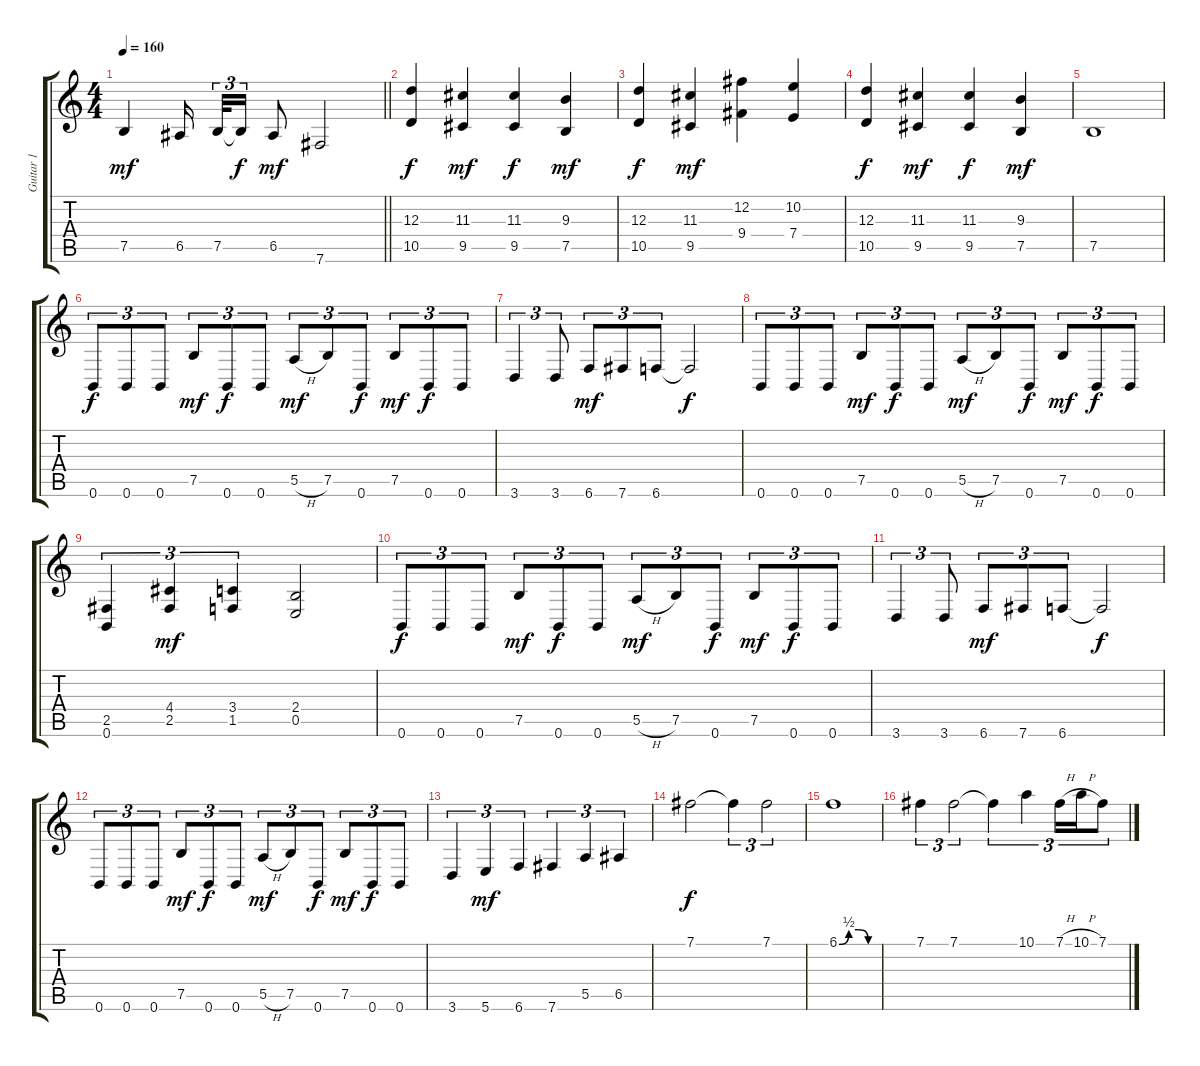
\track ("Guitar 1" "Guitar 1") {instrument overdrivenguitar}
\staff {score tabs}
\tuning (B3 Gb3 D3 A2 E2 B1) {hide}
\ts (4 4)
\tempo 160
\clef g2
\barLineRight lightlight
\ks c
7.5.4{dy mf} 6.5.16{beam splitsecondary} 7.5.32{tu (3 2)} 7.5{t}.16{tu (3 2) dy f} 6.5.8{dy mf} 7.6.2 |
(12.3 10.5).4{dy f} (11.3 9.5).4{dy mf} (11.3 9.5).4{dy f} (9.3 7.5).4{dy mf} |
(12.3 10.5).4{dy f} (11.3 9.5).4{dy mf} (12.2 9.4).4 (10.2 7.4).4 |
(12.3 10.5).4{dy f} (11.3 9.5).4{dy mf} (11.3 9.5).4{dy f} (9.3 7.5).4{dy mf} |
7.5.1 |
0.6.8{tu (3 2) dy f} 0.6.8{tu (3 2)} 0.6.8{tu (3 2)} 7.5.8{tu (3 2) dy mf} 0.6.8{tu (3 2) dy f} 0.6.8{tu (3 2)} 5.5{h}.8{tu (3 2) dy mf} 7.5.8{tu (3 2)} 0.6.8{tu (3 2) dy f} 7.5.8{tu (3 2) dy mf} 0.6.8{tu (3 2) dy f} 0.6.8{tu (3 2)} |
3.6.4{tu (3 2)} 3.6.8{tu (3 2)} 6.6.8{tu (3 2) dy mf} 7.6.8{tu (3 2)} 6.6.8{tu (3 2)} 6.6{t}.2{dy f} |
0.6.8{tu (3 2)} 0.6.8{tu (3 2)} 0.6.8{tu (3 2)} 7.5.8{tu (3 2) dy mf} 0.6.8{tu (3 2) dy f} 0.6.8{tu (3 2)} 5.5{h}.8{tu (3 2) dy mf} 7.5.8{tu (3 2)} 0.6.8{tu (3 2) dy f} 7.5.8{tu (3 2) dy mf} 0.6.8{tu (3 2) dy f} 0.6.8{tu (3 2)} |
(2.5 0.6).4{tu (3 2)} (4.4 2.5).4{tu (3 2) dy mf} (3.4 1.5).4{tu (3 2)} (2.4 0.5).2 |
0.6.8{tu (3 2) dy f} 0.6.8{tu (3 2)} 0.6.8{tu (3 2)} 7.5.8{tu (3 2) dy mf} 0.6.8{tu (3 2) dy f} 0.6.8{tu (3 2)} 5.5{h}.8{tu (3 2) dy mf} 7.5.8{tu (3 2)} 0.6.8{tu (3 2) dy f} 7.5.8{tu (3 2) dy mf} 0.6.8{tu (3 2) dy f} 0.6.8{tu (3 2)} |
3.6.4{tu (3 2)} 3.6.8{tu (3 2)} 6.6.8{tu (3 2) dy mf} 7.6.8{tu (3 2)} 6.6.8{tu (3 2)} 6.6{t}.2{dy f} |
0.6.8{tu (3 2)} 0.6.8{tu (3 2)} 0.6.8{tu (3 2)} 7.5.8{tu (3 2) dy mf} 0.6.8{tu (3 2) dy f} 0.6.8{tu (3 2)} 5.5{h}.8{tu (3 2) dy mf} 7.5.8{tu (3 2)} 0.6.8{tu (3 2) dy f} 7.5.8{tu (3 2) dy mf} 0.6.8{tu (3 2) dy f} 0.6.8{tu (3 2)} |
3.6.4{tu (3 2)} 5.6.4{tu (3 2) dy mf} 6.6.4{tu (3 2)} 7.6.4{tu (3 2)} 5.5.4{tu (3 2)} 6.5.4{tu (3 2)} |
7.1.2{dy f} 7.1{t}.4{tu (3 2)} 7.1.2{tu (3 2)} |
6.1{be (custom 0 0 15 2 30 2 45 0 60 0)}.1 |
7.1.4{tu (3 2)} 7.1.2{tu (3 2)} 7.1{t}.4{tu (3 2)} 10.1.4{tu (3 2)} 7.1{h}.16{tu (3 2)} 10.1{h}.16{tu (3 2)} 7.1.8{tu (3 2)}
